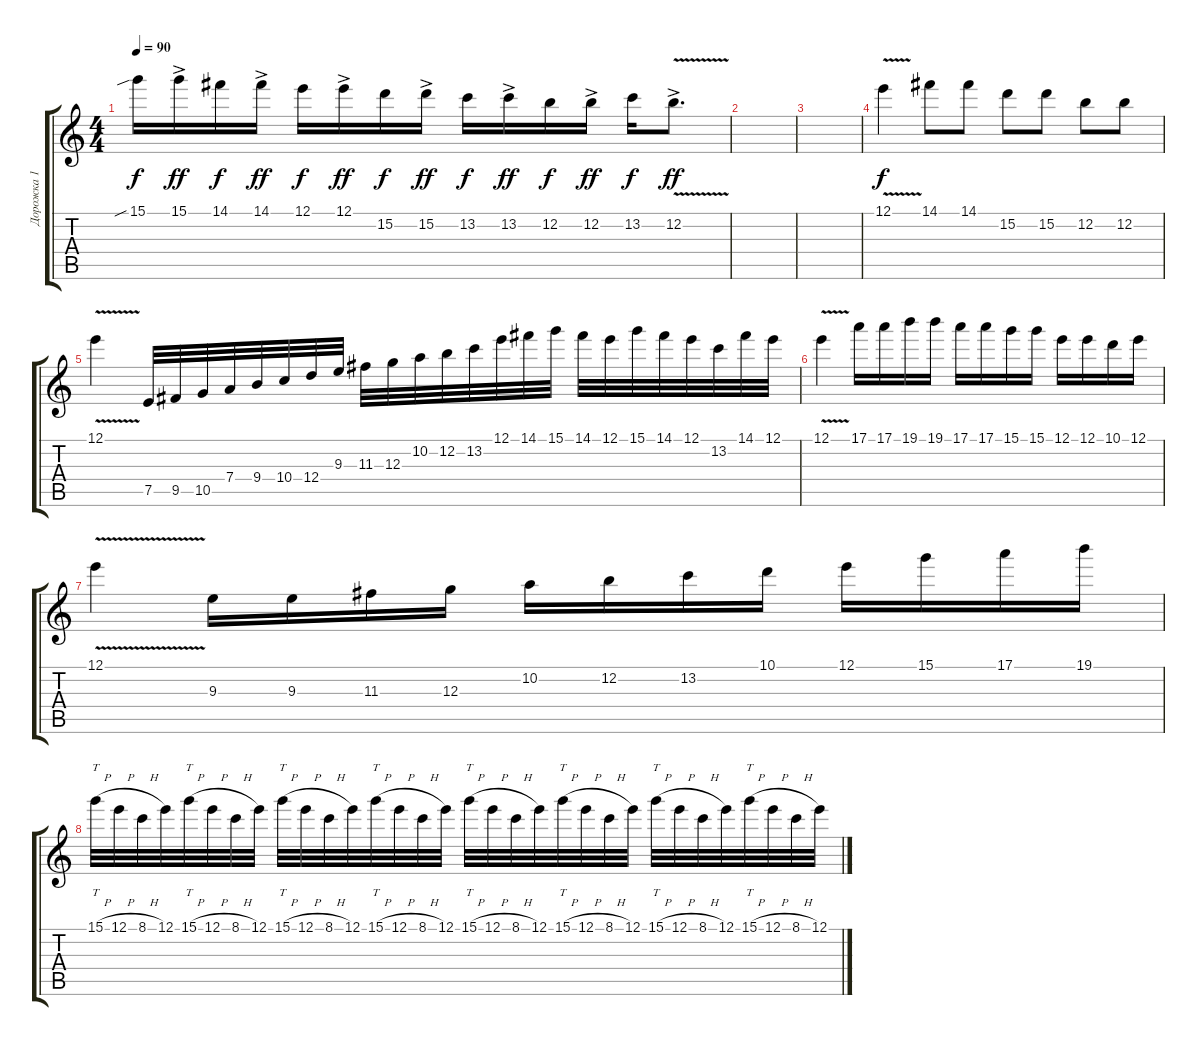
\track ("Дорожка 1" "Дорожка 1") {instrument distortionguitar}
\staff {score tabs}
\tuning (E4 B3 G3 D3 A2 E2) {hide}
\ts (4 4)
\tempo 90
\clef g2
\ks c
15.1{sib}.16{dy f} 15.1{ac}.16{dy ff} 14.1.16{dy f} 14.1{ac}.16{dy ff} 12.1.16{dy f} 12.1{ac}.16{dy ff} 15.2.16{dy f} 15.2{ac}.16{dy ff} 13.2.16{dy f} 13.2{ac}.16{dy ff} 12.2.16{dy f} 12.2{ac}.16{dy ff} 13.2.16{dy f} 12.2{v ac}.8{d dy ff} |
|
|
12.1{v}.4{dy f} 14.1.8 14.1.8 15.2.8 15.2.8 12.2.8 12.2.8 |
12.1{v}.4 7.5.32 9.5.32 10.5.32 7.4.32 9.4.32 10.4.32 12.4.32 9.3.32 11.3.32 12.3.32 10.2.32 12.2.32 13.2.32 12.1.32 14.1.32 15.1.32 14.1.32 12.1.32 15.1.32 14.1.32 12.1.32 13.2.32 14.1.32 12.1.32 |
12.1{v}.4 17.1.16 17.1.16 19.1.16 19.1.16 17.1.16 17.1.16 15.1.16 15.1.16 12.1.16 12.1.16 10.1.16 12.1.16 |
12.1{v}.4 9.3.16 9.3.16 11.3.16 12.3.16 10.2.16 12.2.16 13.2.16 10.1.16 12.1.16 15.1.16 17.1.16 19.1.16 |
15.1{h}.32{tt} 12.1{h}.32 8.1{h}.32 12.1.32 15.1{h}.32{tt} 12.1{h}.32 8.1{h}.32 12.1.32 15.1{h}.32{tt} 12.1{h}.32 8.1{h}.32 12.1.32 15.1{h}.32{tt} 12.1{h}.32 8.1{h}.32 12.1.32 15.1{h}.32{tt} 12.1{h}.32 8.1{h}.32 12.1.32 15.1{h}.32{tt} 12.1{h}.32 8.1{h}.32 12.1.32 15.1{h}.32{tt} 12.1{h}.32 8.1{h}.32 12.1.32 15.1{h}.32{tt} 12.1{h}.32 8.1{h}.32 12.1.32
